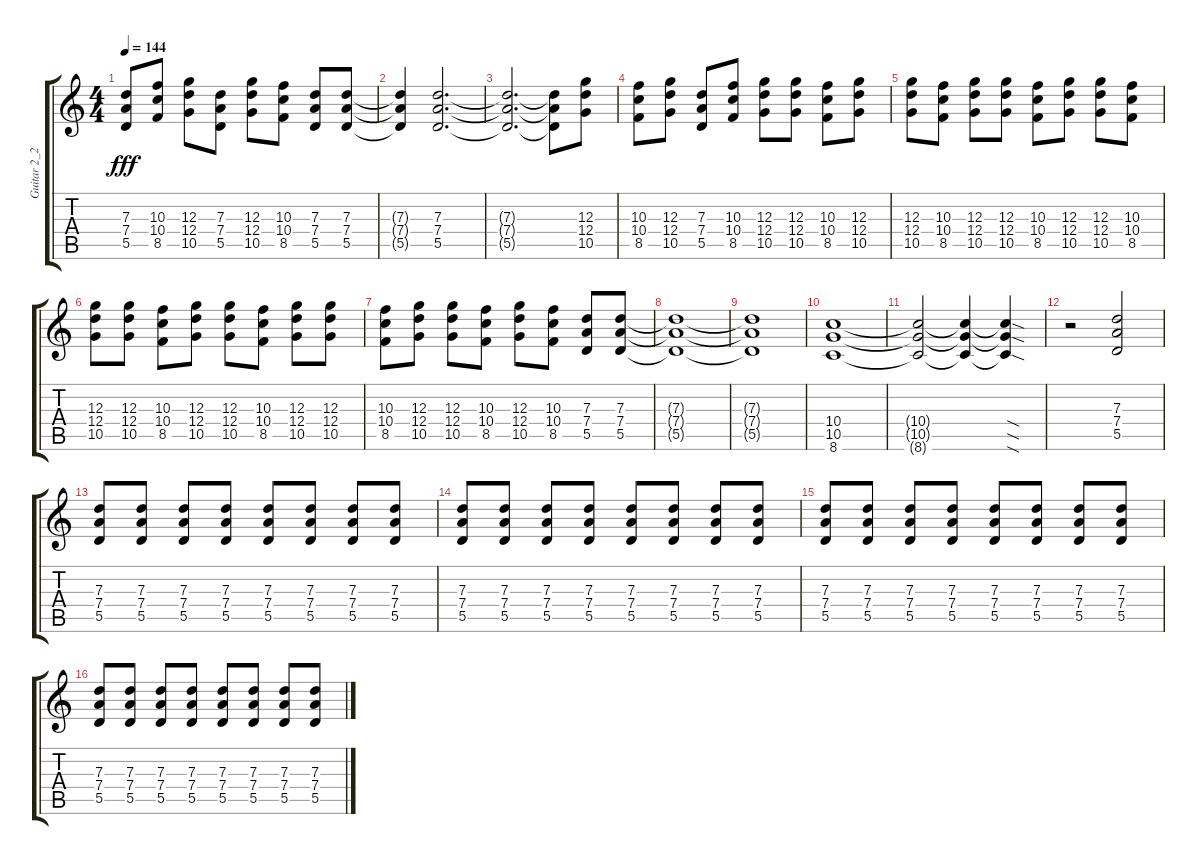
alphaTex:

\track ("Guitar 2_2" "Guitar 2_2") {instrument distortionguitar}
\staff {score tabs}
\tuning (E4 B3 G3 D3 A2 E2) {hide}
\ts (4 4)
\tempo 144
\clef g2
\ks c
(7.3 7.4 5.5).8{dy fff} (10.3 10.4 8.5).8 (12.3 12.4 10.5).8 (7.3 7.4 5.5).8 (12.3 12.4 10.5).8 (10.3 10.4 8.5).8 (7.3 7.4 5.5).8 (7.3 7.4 5.5).8 |
(7.3{t} 7.4{t} 5.5{t}).4 (7.3 7.4 5.5).2{d} |
(7.3{t} 7.4{t} 5.5{t}).2{d} (7.3{t} 7.4{t} 5.5{t}).8 (12.3 12.4 10.5).8 |
(10.3 10.4 8.5).8 (12.3 12.4 10.5).8 (7.3 7.4 5.5).8 (10.3 10.4 8.5).8 (12.3 12.4 10.5).8 (12.3 12.4 10.5).8 (10.3 10.4 8.5).8 (12.3 12.4 10.5).8 |
(12.3 12.4 10.5).8 (10.3 10.4 8.5).8 (12.3 12.4 10.5).8 (12.3 12.4 10.5).8 (10.3 10.4 8.5).8 (12.3 12.4 10.5).8 (12.3 12.4 10.5).8 (10.3 10.4 8.5).8 |
(12.3 12.4 10.5).8 (12.3 12.4 10.5).8 (10.3 10.4 8.5).8 (12.3 12.4 10.5).8 (12.3 12.4 10.5).8 (10.3 10.4 8.5).8 (12.3 12.4 10.5).8 (12.3 12.4 10.5).8 |
(10.3 10.4 8.5).8 (12.3 12.4 10.5).8 (12.3 12.4 10.5).8 (10.3 10.4 8.5).8 (12.3 12.4 10.5).8 (10.3 10.4 8.5).8 (7.3 7.4 5.5).8 (7.3 7.4 5.5).8 |
(7.3{t} 7.4{t} 5.5{t}).1 |
(7.3{t} 7.4{t} 5.5{t}).1 |
(10.4 10.5 8.6).1 |
(10.4{t} 10.5{t} 8.6{t}).2 (10.4{t} 10.5{t} 8.6{t}).4 (10.4{sod t} 10.5{sod t} 8.6{sod t}).4 |
r.2 (7.3 7.4 5.5).2 |
(7.3 7.4 5.5).8 (7.3 7.4 5.5).8 (7.3 7.4 5.5).8 (7.3 7.4 5.5).8 (7.3 7.4 5.5).8 (7.3 7.4 5.5).8 (7.3 7.4 5.5).8 (7.3 7.4 5.5).8 |
(7.3 7.4 5.5).8 (7.3 7.4 5.5).8 (7.3 7.4 5.5).8 (7.3 7.4 5.5).8 (7.3 7.4 5.5).8 (7.3 7.4 5.5).8 (7.3 7.4 5.5).8 (7.3 7.4 5.5).8 |
(7.3 7.4 5.5).8 (7.3 7.4 5.5).8 (7.3 7.4 5.5).8 (7.3 7.4 5.5).8 (7.3 7.4 5.5).8 (7.3 7.4 5.5).8 (7.3 7.4 5.5).8 (7.3 7.4 5.5).8 |
(7.3 7.4 5.5).8 (7.3 7.4 5.5).8 (7.3 7.4 5.5).8 (7.3 7.4 5.5).8 (7.3 7.4 5.5).8 (7.3 7.4 5.5).8 (7.3 7.4 5.5).8 (7.3 7.4 5.5).8
